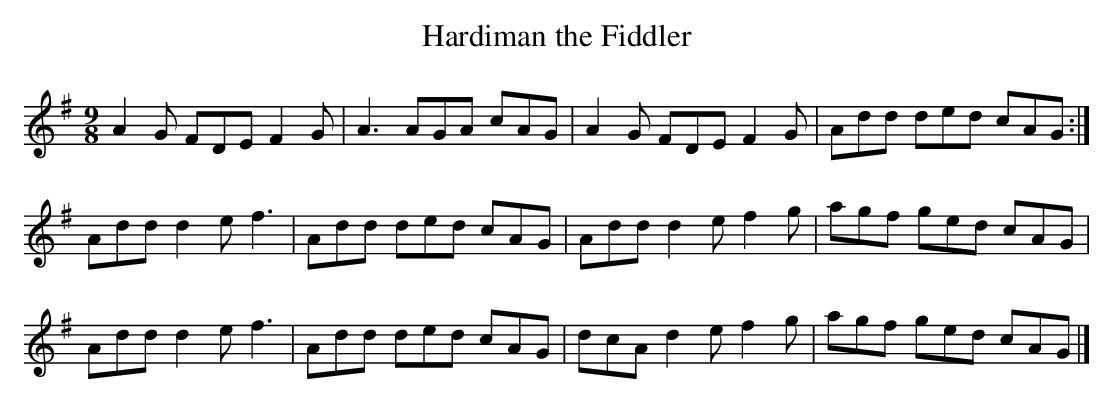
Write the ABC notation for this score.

X:1
Q:170
T:Hardiman the Fiddler
M:9/8
L:1/8
K:DMix
A2G FDE F2G|A3 AGA cAG|A2G FDE F2G|Add ded cAG:|!
Add d2e f3|Add ded cAG|Add d2e f2g|agf ged cAG|!
Add d2e f3|Add ded cAG|dcA d2e f2g|agf ged cAG|]!
